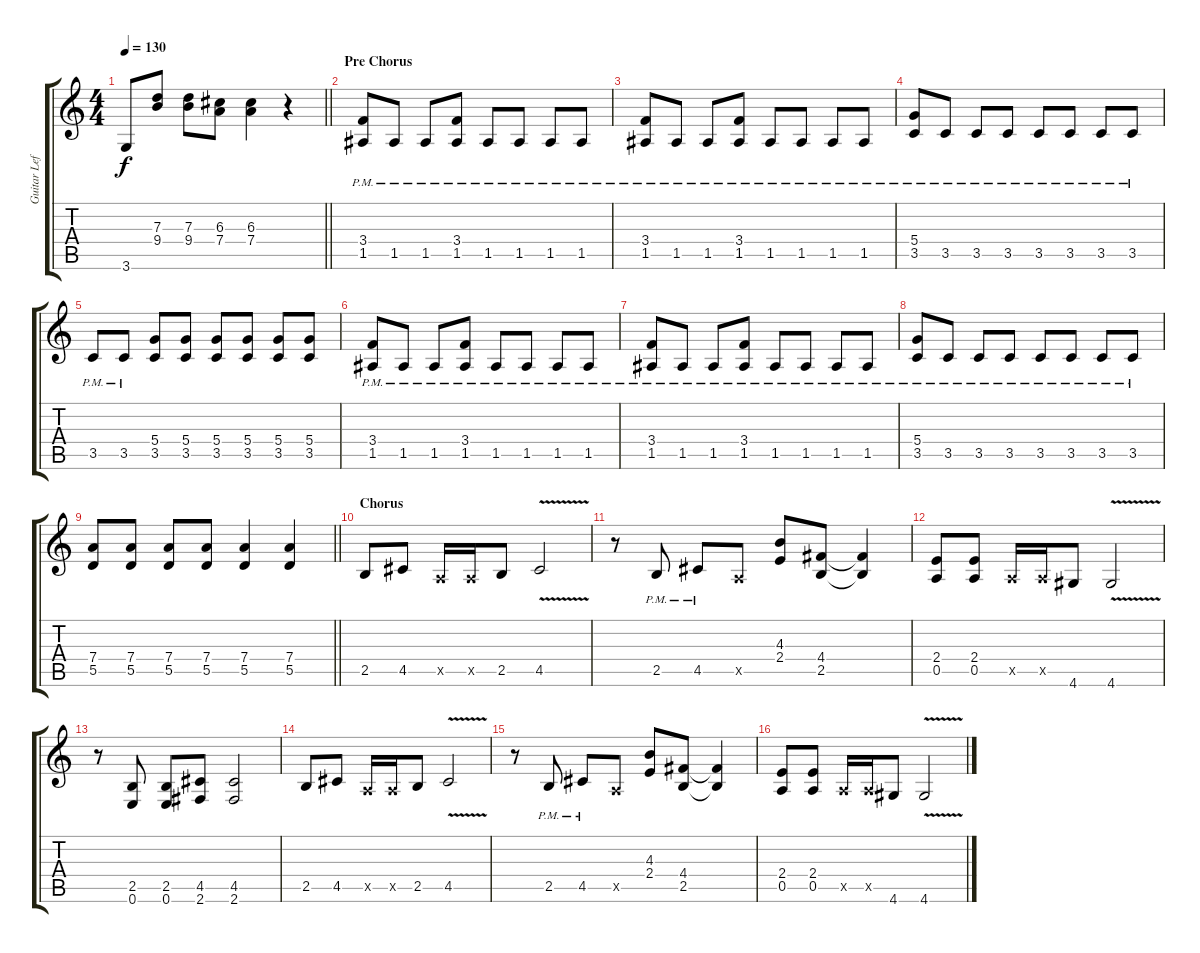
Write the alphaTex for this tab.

\track ("Guitar Left" "Guitar Lef") {instrument overdrivenguitar}
\staff {score tabs}
\tuning (E4 B3 G3 D3 A2 E2) {hide}
\ts (4 4)
\tempo 130
\clef g2
\barLineRight lightlight
\ks c
3.6.8{dy f} (7.3 9.4).8 (7.3 9.4).8 (6.3 7.4).8 (6.3 7.4).4 r.4 |
\section ("" "Pre Chorus")
(3.4{pm} 1.5{pm}).8 1.5{pm}.8 1.5{pm}.8 (3.4{pm} 1.5{pm}).8 1.5{pm}.8 1.5{pm}.8 1.5{pm}.8 1.5{pm}.8 |
(3.4{pm} 1.5{pm}).8 1.5{pm}.8 1.5{pm}.8 (3.4{pm} 1.5{pm}).8 1.5{pm}.8 1.5{pm}.8 1.5{pm}.8 1.5{pm}.8 |
(5.4{pm} 3.5{pm}).8 3.5{pm}.8 3.5{pm}.8 3.5{pm}.8 3.5{pm}.8 3.5{pm}.8 3.5{pm}.8 3.5{pm}.8 |
3.5{pm}.8 3.5{pm}.8 (5.4 3.5).8 (5.4 3.5).8 (5.4 3.5).8 (5.4 3.5).8 (5.4 3.5).8 (5.4 3.5).8 |
(3.4{pm} 1.5{pm}).8 1.5{pm}.8 1.5{pm}.8 (3.4{pm} 1.5{pm}).8 1.5{pm}.8 1.5{pm}.8 1.5{pm}.8 1.5{pm}.8 |
(3.4{pm} 1.5{pm}).8 1.5{pm}.8 1.5{pm}.8 (3.4{pm} 1.5{pm}).8 1.5{pm}.8 1.5{pm}.8 1.5{pm}.8 1.5{pm}.8 |
(5.4{pm} 3.5{pm}).8 3.5{pm}.8 3.5{pm}.8 3.5{pm}.8 3.5{pm}.8 3.5{pm}.8 3.5{pm}.8 3.5{pm}.8 |
\barLineRight lightlight
(7.4 5.5).8 (7.4 5.5).8 (7.4 5.5).8 (7.4 5.5).8 (7.4 5.5).4 (7.4 5.5).4 |
\section ("" "Chorus")
2.5.8 4.5.8 0.5{x}.16 0.5{x}.16 2.5.8 4.5{v}.2 |
r.8 2.5{pm}.8 4.5{pm}.8 0.5{x}.8 (4.3 2.4).8 (4.4 2.5).8 (4.4{t} 2.5{t}).4 |
(2.4 0.5).8 (2.4 0.5).8 0.5{x}.16 0.5{x}.16 4.6.8 4.6{v}.2 |
r.8 (2.5 0.6).8 (2.5 0.6).8 (4.5 2.6).8 (4.5 2.6).2 |
2.5.8 4.5.8 0.5{x}.16 0.5{x}.16 2.5.8 4.5{v}.2 |
r.8 2.5{pm}.8 4.5{pm}.8 0.5{x}.8 (4.3 2.4).8 (4.4 2.5).8 (4.4{t} 2.5{t}).4 |
(2.4 0.5).8 (2.4 0.5).8 0.5{x}.16 0.5{x}.16 4.6.8 4.6{v}.2
